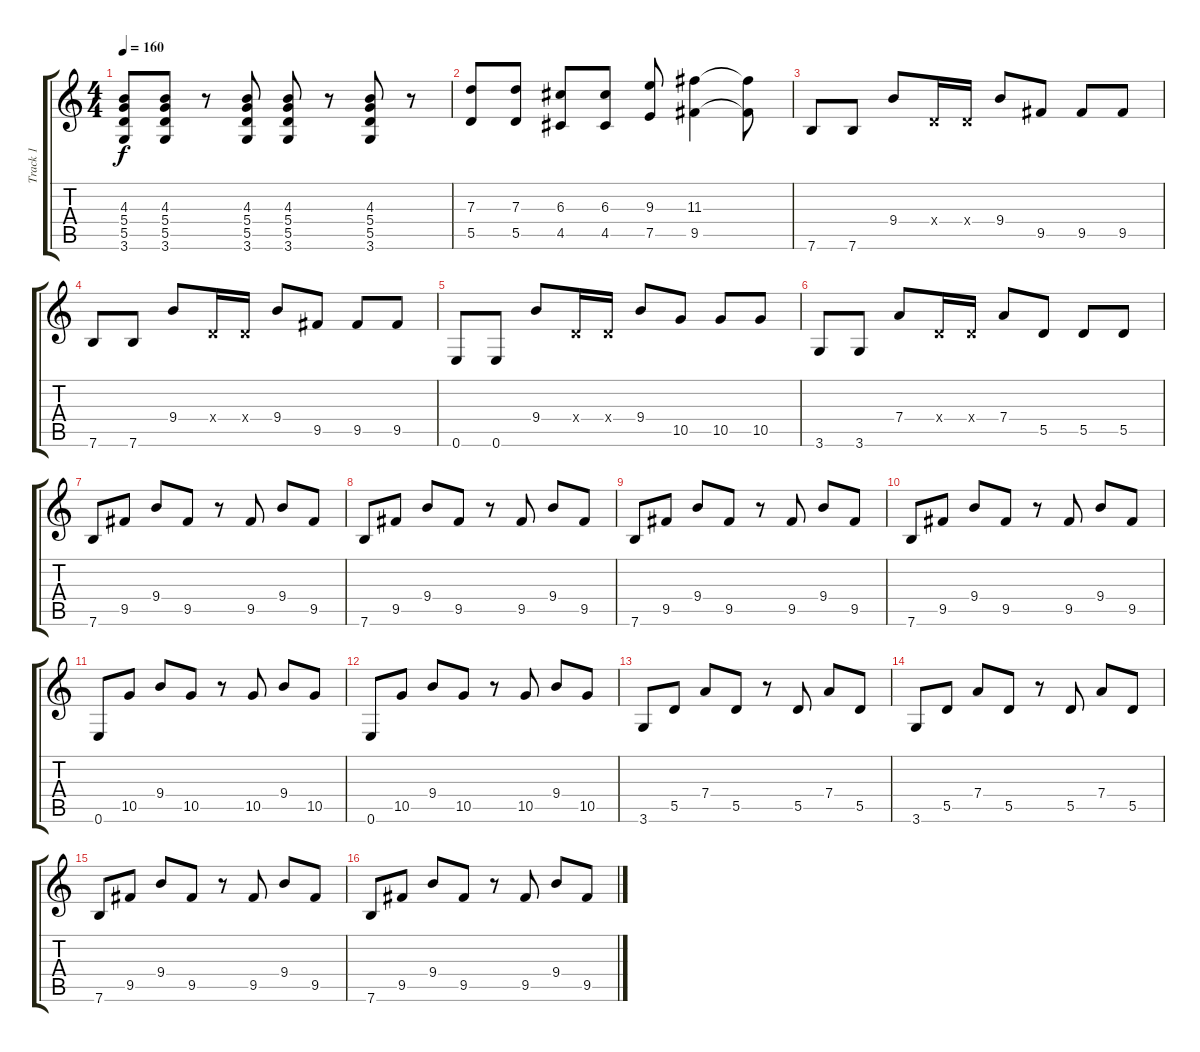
\track ("Track 1" "Track 1") {instrument acousticguitarsteel}
\staff {score tabs}
\tuning (E4 B3 G3 D3 A2 E2) {hide}
\ts (4 4)
\tempo 160
\clef g2
\ks c
(4.3 5.4 5.5 3.6).8{dy f} (4.3 5.4 5.5 3.6).8 r.8 (4.3 5.4 5.5 3.6).8 (4.3 5.4 5.5 3.6).8 r.8 (4.3 5.4 5.5 3.6).8 r.8 |
(7.3 5.5).8 (7.3 5.5).8 (6.3 4.5).8 (6.3 4.5).8 (9.3 7.5).8 (11.3 9.5).4 (11.3{t} 9.5{t}).8 |
7.6.8 7.6.8 9.4.8 0.4{x}.16 0.4{x}.16 9.4.8 9.5.8 9.5.8 9.5.8 |
7.6.8 7.6.8 9.4.8 0.4{x}.16 0.4{x}.16 9.4.8 9.5.8 9.5.8 9.5.8 |
0.6.8 0.6.8 9.4.8 0.4{x}.16 0.4{x}.16 9.4.8 10.5.8 10.5.8 10.5.8 |
3.6.8 3.6.8 7.4.8 0.4{x}.16 0.4{x}.16 7.4.8 5.5.8 5.5.8 5.5.8 |
7.6.8 9.5.8 9.4.8 9.5.8 r.8 9.5.8 9.4.8 9.5.8 |
7.6.8 9.5.8 9.4.8 9.5.8 r.8 9.5.8 9.4.8 9.5.8 |
7.6.8 9.5.8 9.4.8 9.5.8 r.8 9.5.8 9.4.8 9.5.8 |
7.6.8 9.5.8 9.4.8 9.5.8 r.8 9.5.8 9.4.8 9.5.8 |
0.6.8 10.5.8 9.4.8 10.5.8 r.8 10.5.8 9.4.8 10.5.8 |
0.6.8 10.5.8 9.4.8 10.5.8 r.8 10.5.8 9.4.8 10.5.8 |
3.6.8 5.5.8 7.4.8 5.5.8 r.8 5.5.8 7.4.8 5.5.8 |
3.6.8 5.5.8 7.4.8 5.5.8 r.8 5.5.8 7.4.8 5.5.8 |
7.6.8 9.5.8 9.4.8 9.5.8 r.8 9.5.8 9.4.8 9.5.8 |
7.6.8 9.5.8 9.4.8 9.5.8 r.8 9.5.8 9.4.8 9.5.8
